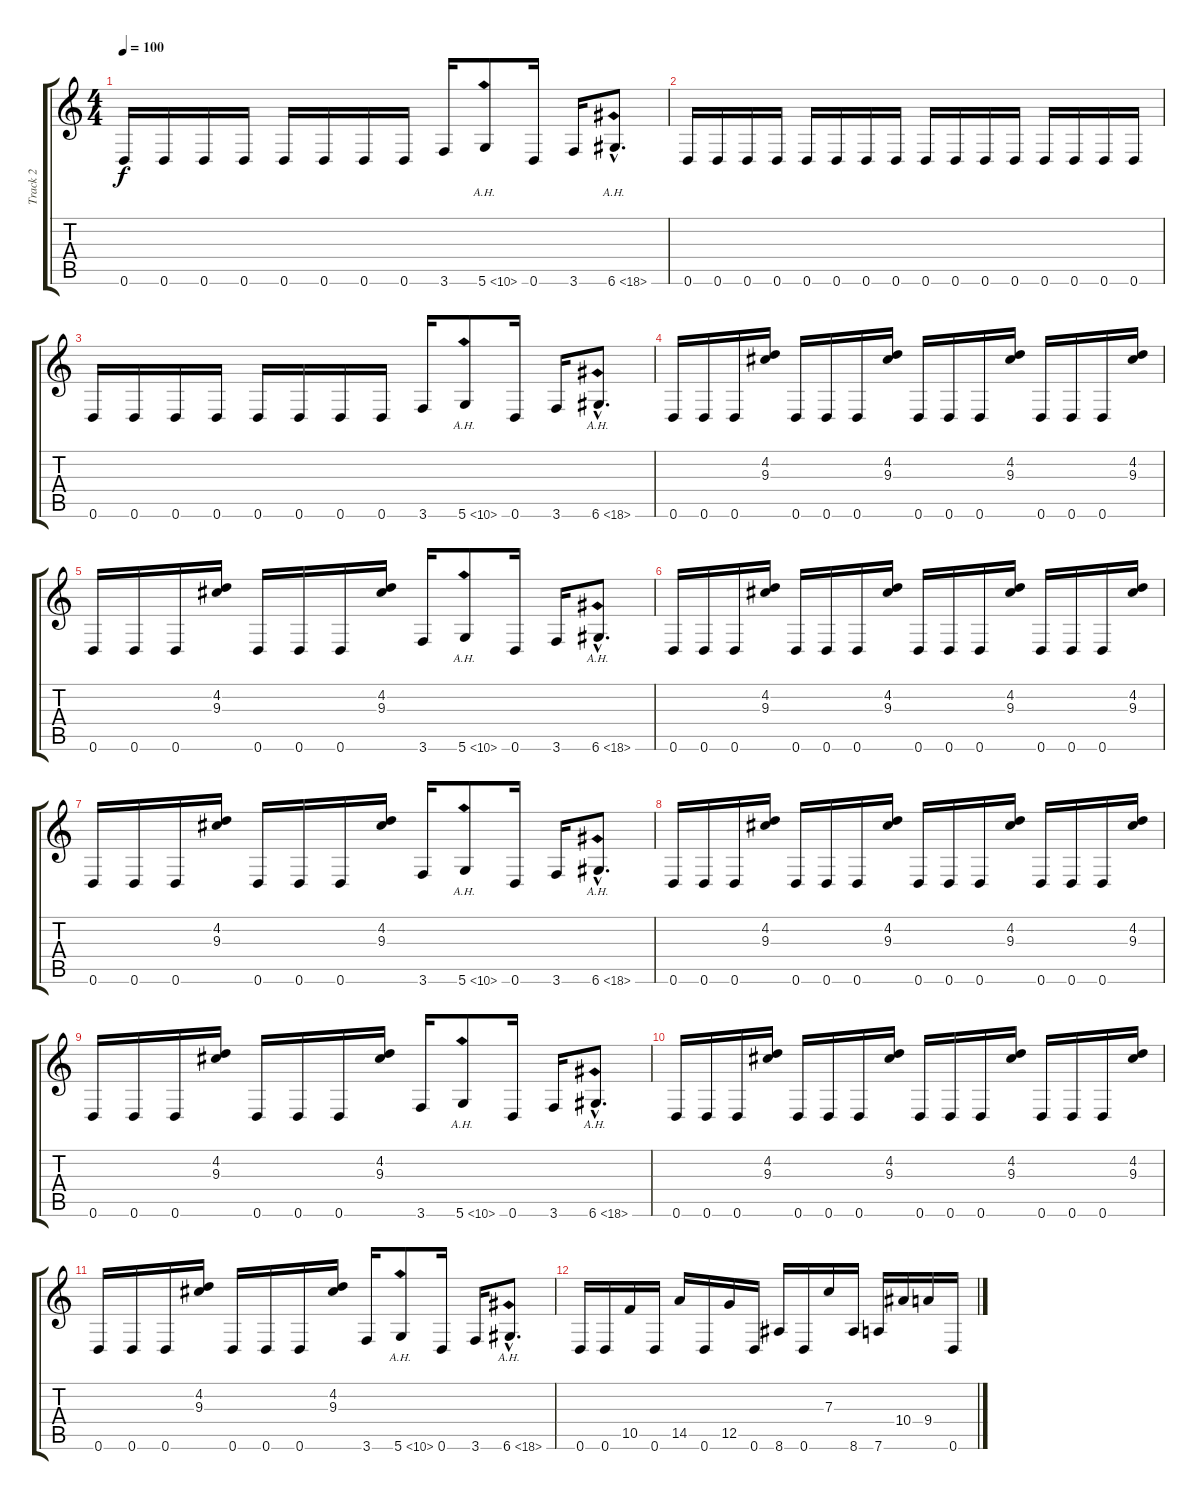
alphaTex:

\track ("Track 2" "Track 2") {instrument distortionguitar}
\staff {score tabs}
\tuning (D4 A3 F3 C3 G2 D2) {hide}
\ts (4 4)
\tempo 100
\clef g2
\ks c
0.6.16{dy f} 0.6.16 0.6.16 0.6.16 0.6.16 0.6.16 0.6.16 0.6.16 3.6.16 5.6{be (hold 0 0 60 0) ah 5}.8{instrument guitarharmonics} 0.6.16{instrument distortionguitar} 3.6.16 6.6{be (hold 0 0 60 0) ah 12 hac}.8{d instrument guitarharmonics} |
0.6.16{instrument distortionguitar} 0.6.16 0.6.16 0.6.16 0.6.16 0.6.16 0.6.16 0.6.16 0.6.16 0.6.16 0.6.16 0.6.16 0.6.16 0.6.16 0.6.16 0.6.16 |
0.6.16 0.6.16 0.6.16 0.6.16 0.6.16 0.6.16 0.6.16 0.6.16 3.6.16 5.6{be (hold 0 0 60 0) ah 5}.8{instrument guitarharmonics} 0.6.16{instrument distortionguitar} 3.6.16 6.6{be (hold 0 0 60 0) ah 12 hac}.8{d instrument guitarharmonics} |
0.6.16{instrument distortionguitar} 0.6.16 0.6.16 (4.2 9.3).16 0.6.16 0.6.16 0.6.16 (4.2 9.3).16 0.6.16 0.6.16 0.6.16 (4.2 9.3).16 0.6.16 0.6.16 0.6.16 (4.2 9.3).16 |
0.6.16 0.6.16 0.6.16 (4.2 9.3).16 0.6.16 0.6.16 0.6.16 (4.2 9.3).16 3.6.16 5.6{be (hold 0 0 60 0) ah 5}.8{instrument guitarharmonics} 0.6.16{instrument distortionguitar} 3.6.16 6.6{be (hold 0 0 60 0) ah 12 hac}.8{d instrument guitarharmonics} |
0.6.16{instrument distortionguitar} 0.6.16 0.6.16 (4.2 9.3).16 0.6.16 0.6.16 0.6.16 (4.2 9.3).16 0.6.16 0.6.16 0.6.16 (4.2 9.3).16 0.6.16 0.6.16 0.6.16 (4.2 9.3).16 |
0.6.16 0.6.16 0.6.16 (4.2 9.3).16 0.6.16 0.6.16 0.6.16 (4.2 9.3).16 3.6.16 5.6{be (hold 0 0 60 0) ah 5}.8{instrument guitarharmonics} 0.6.16{instrument distortionguitar} 3.6.16 6.6{be (hold 0 0 60 0) ah 12 hac}.8{d instrument guitarharmonics} |
0.6.16{instrument distortionguitar} 0.6.16 0.6.16 (4.2 9.3).16 0.6.16 0.6.16 0.6.16 (4.2 9.3).16 0.6.16 0.6.16 0.6.16 (4.2 9.3).16 0.6.16 0.6.16 0.6.16 (4.2 9.3).16 |
0.6.16 0.6.16 0.6.16 (4.2 9.3).16 0.6.16 0.6.16 0.6.16 (4.2 9.3).16 3.6.16 5.6{be (hold 0 0 60 0) ah 5}.8{instrument guitarharmonics} 0.6.16{instrument distortionguitar} 3.6.16 6.6{be (hold 0 0 60 0) ah 12 hac}.8{d instrument guitarharmonics} |
0.6.16{instrument distortionguitar} 0.6.16 0.6.16 (4.2 9.3).16 0.6.16 0.6.16 0.6.16 (4.2 9.3).16 0.6.16 0.6.16 0.6.16 (4.2 9.3).16 0.6.16 0.6.16 0.6.16 (4.2 9.3).16 |
0.6.16 0.6.16 0.6.16 (4.2 9.3).16 0.6.16 0.6.16 0.6.16 (4.2 9.3).16 3.6.16 5.6{be (hold 0 0 60 0) ah 5}.8{instrument guitarharmonics} 0.6.16{instrument distortionguitar} 3.6.16 6.6{be (hold 0 0 60 0) ah 12 hac}.8{d instrument guitarharmonics} |
0.6.16{instrument distortionguitar} 0.6.16 10.5.16 0.6.16 14.5.16 0.6.16 12.5.16 0.6.16 8.6.16 0.6.16 7.3.16 8.6.16 7.6.16 10.4.16 9.4.16 0.6.16
